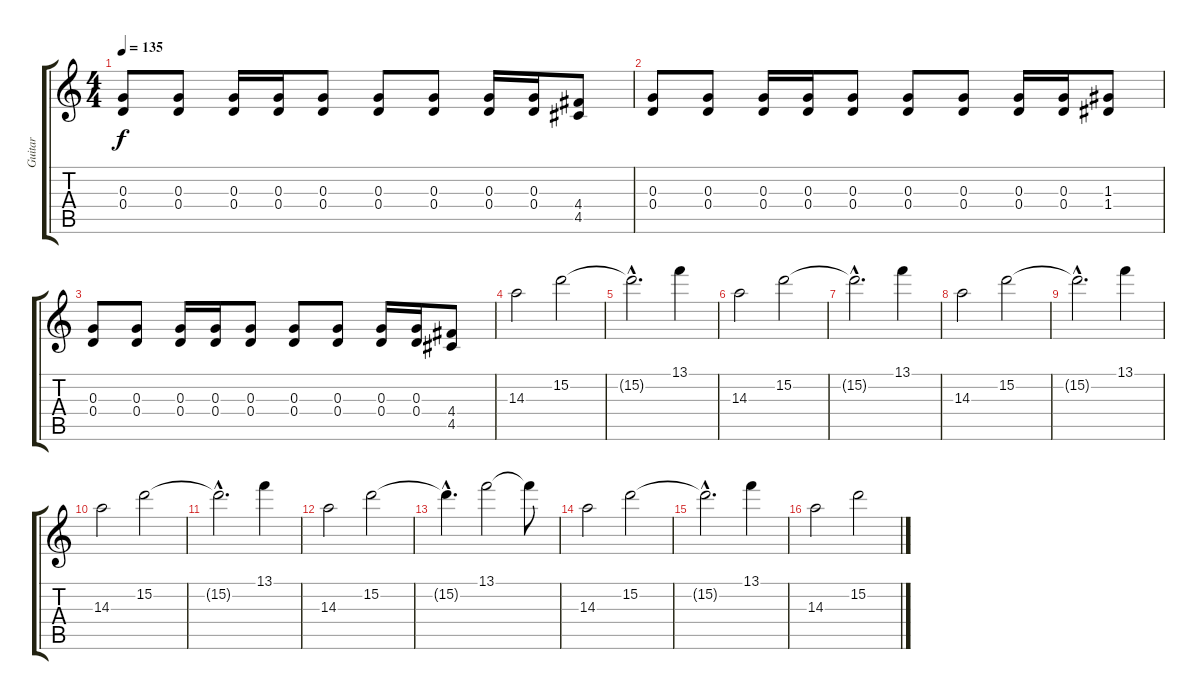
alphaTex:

\track ("Guitar" "Guitar") {instrument distortionguitar}
\staff {score tabs}
\tuning (E4 B3 G3 D3 A2 E2) {hide}
\ts (4 4)
\tempo 135
\clef g2
\ks c
(0.3 0.4).8{dy f} (0.3 0.4).8 (0.3 0.4).16 (0.3 0.4).16 (0.3 0.4).8 (0.3 0.4).8 (0.3 0.4).8 (0.3 0.4).16 (0.3 0.4).16 (4.4 4.5).8 |
(0.3 0.4).8 (0.3 0.4).8 (0.3 0.4).16 (0.3 0.4).16 (0.3 0.4).8 (0.3 0.4).8 (0.3 0.4).8 (0.3 0.4).16 (0.3 0.4).16 (1.3 1.4).8 |
(0.3 0.4).8 (0.3 0.4).8 (0.3 0.4).16 (0.3 0.4).16 (0.3 0.4).8 (0.3 0.4).8 (0.3 0.4).8 (0.3 0.4).16 (0.3 0.4).16 (4.4 4.5).8 |
14.3.2 15.2.2 |
15.2{hac t}.2{d} 13.1.4 |
14.3.2 15.2.2 |
15.2{hac t}.2{d} 13.1.4 |
14.3.2 15.2.2 |
15.2{hac t}.2{d} 13.1.4 |
14.3.2 15.2.2 |
15.2{hac t}.2{d} 13.1.4 |
14.3.2 15.2.2 |
15.2{hac t}.4{d} 13.1.2 13.1{t}.8 |
14.3.2 15.2.2 |
15.2{hac t}.2{d} 13.1.4 |
14.3.2 15.2.2
